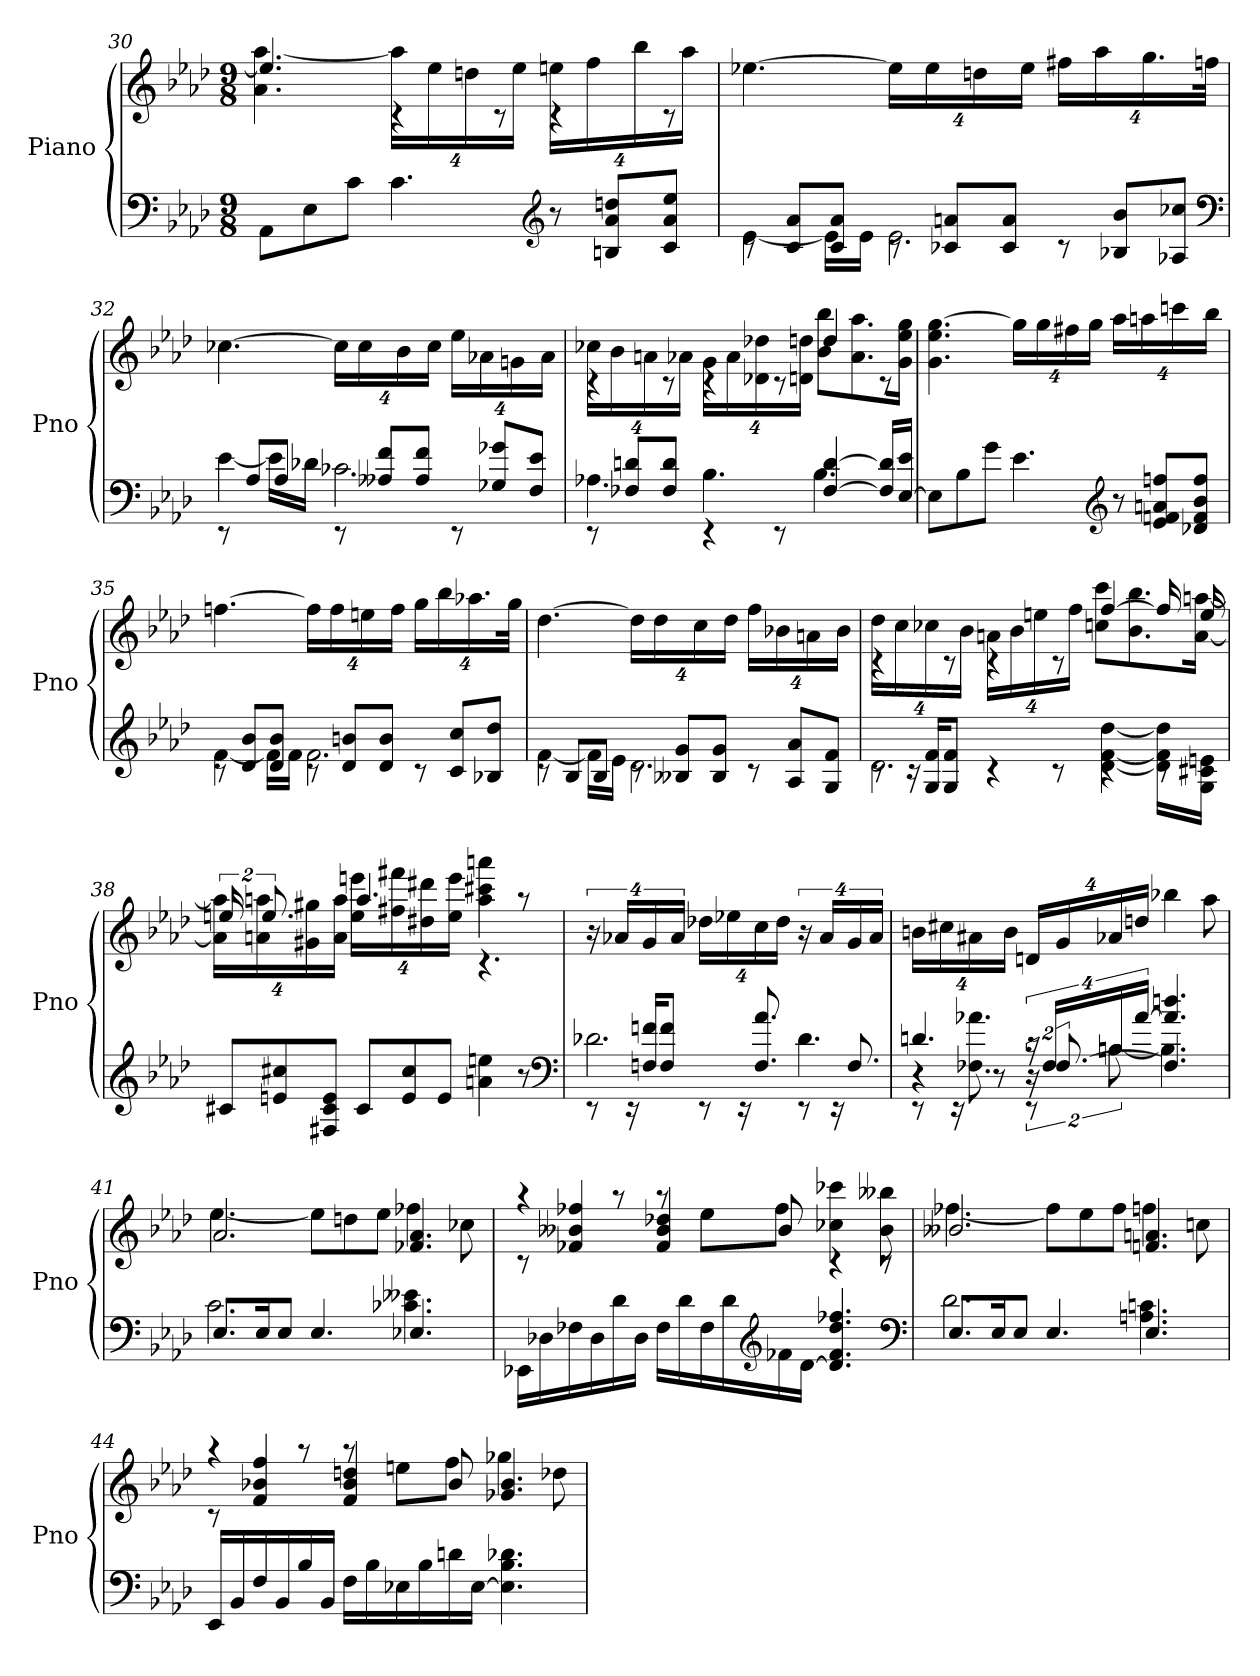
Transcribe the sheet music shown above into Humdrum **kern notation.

**kern	**kern
*part1	*part1
*staff2	*staff1
*I"Piano	*
*I'Pno	*
*clefF4	*clefG2
*k[b-e-a-d-]	*k[b-e-a-d-]
*f:	*f:
*M9/8	*M9/8
=30	=30
*	*^
8AA-L	4.ee-]	4.a- [4.aa-
8E-	.	.
8cJ	.	.
4.c	4rc	32%3aa-LL]
.	.	32%3ee-
.	.	32%3ddn
.	8rc	.
.	.	32%3ee-JJ
*clefG2	*	*
8r	4rc	32%3eenLL
.	.	32%3ff
8Bn 8a- 8ddnL	.	.
.	.	32%3bb-
8c 8a- 8ee-J	8rc	.
.	.	32%3aa-JJ
*	*v	*v
=31	=31
*^	*
8rc	[4e-	[4.ee-X
8c 8a-L	.	.
8c 8a-J	16e-LL]	.
.	16e-JJ	.
8rc	2.e-	32%3ee-LL]
.	.	32%3ee-
8c-X 8anL	.	.
.	.	32%3ddn
8c- 8aJ	.	.
.	.	32%3ee-JJ
8rc	.	32%3ff#XLL
.	.	32%3aa-
8B-X 8b-L	.	.
.	.	32%3.gg
8A-X 8cc-XJ	.	.
.	.	64%3ffnJJk
*clefF4	*	*
=32	=32	=32
8rEE	[4e-	[4.cc-X
8A-L	.	.
8A-J	16e-LL]	.
.	16d-XJJ	.
8rEE	2.c-X	32%3cc-LL]
.	.	32%3cc-
8A--X 8fL	.	.
.	.	32%3b-
8A-- 8fJ	.	.
.	.	32%3cc-JJ
8rEE	.	32%3ee-LL
.	.	32%3a-X
8G-X 8g-XL	.	.
.	.	32%3gn
8F 8e-J	.	.
.	.	32%3a-JJ
=33	=33	=33
*	*	*^
8rEE	4.A-X	4rc	32%3cc-XLL
.	.	.	32%3b-
8F-X 8dnL	.	.	.
.	.	.	32%3an
8F- 8dJ	.	8rc	.
.	.	.	32%3a-XJJ
4rEE	4.B-	4rc	32%3gLL
.	.	.	32%3a-
.	.	.	32%3d-X 32%3dd-X
8rEE	.	8rc	.
.	.	.	32%3dn 32%3ddnJJ
[4F- [4d	4.B-	4dd	8b- 8bb-L
.	.	.	8.a- 8.aa-
16F-] 16d]LL	.	8rc	.
[16E- 16e-JJ	.	.	16g 16ee- 16ggJk
*v	*v	*	*
*	*v	*v
=34	=34
8E-L]	4.g 4.ee- [4.gg
8B-	.
8gJ	.
4.e-	32%3ggLL]
.	32%3gg
.	32%3ff#X
.	32%3ggJJ
*clefG2	*
8r	32%3aa-LL
.	32%3aan
8e- 8fn 8an 8ffnL	.
.	32%3cccn
8d-X 8f 8b- 8ffJ	.
.	32%3bb-JJ
=35	=35
*^	*
8rc	[4f	[4.ffn
8d- 8b-L	.	.
8d- 8b-J	16fLL]	.
.	16fJJ	.
8rc	2.f	32%3ffLL]
.	.	32%3ff
8d- 8bnL	.	.
.	.	32%3een
8d- 8bJ	.	.
.	.	32%3ffJJ
8rc	.	32%3ggLL
.	.	32%3bb-
8c 8ccL	.	.
.	.	32%3.aa-X
8B-X 8dd-J	.	.
.	.	64%3ggJJk
=36	=36	=36
8rc	[4f	[4.dd-
8B-L	.	.
8B-J	16fLL]	.
.	16e-JJ	.
8rc	2.d-	32%3dd-LL]
.	.	32%3dd-
8B--X 8gL	.	.
.	.	32%3cc
8B-- 8gJ	.	.
.	.	32%3dd-JJ
8rc	.	32%3ffLL
.	.	32%3b-X
8A- 8a-L	.	.
.	.	32%3an
8G 8fJ	.	.
.	.	32%3b-JJ
=37	=37	=37
*	*	*^
8rc	2.d-	4rc	32%3dd-LL
.	.	.	32%3cc
16rc	.	.	.
16G 16fKL	.	.	32%3cc-X
8G 8fJ	.	8rc	.
.	.	.	32%3b-JJ
4rc	.	4rc	32%3anLL
.	.	.	32%3b-
.	.	.	32%3een
8rc	.	8rc	.
.	.	.	32%3ffJJ
4rc	[4d- [4f [4dd-	[4ff	8ccn 8cccL
.	.	.	8.b- 8.bb-
8rc	16d-] 16f] 16dd-]LL	16ff]	.
.	16G 16c#X 16enJJ	16ee	[16a [16aanJk
*v	*v	*	*
=38	=38	=38
8c#XL	32%3een	32%3a] 32%3aa]LL
.	16%3.ee	32%3an 32%3aan
8en 8cc#X	.	.
.	.	32%3g#X 32%3gg#X
8F#X 8c# 8eJ	.	.
.	.	32%3a 32%3aaJJ
8c#L	4.aa	32%3ee 32%3eeenLL
.	.	32%3ff#X 32%3fff#X
8e 8cc#	.	.
.	.	32%3dd#X 32%3ddd#X
8eJ	.	.
.	.	32%3ee 32%3eeeJJ
4an 4een	4.rc	4aa 4ccc#X 4aaan
8r	.	8raa
*	*v	*v
*clefF4	*
=39	=39
*^	*
8rEE	2.d-X	32%3r
.	.	32%3a-XLL
16rEE	.	.
16Fn 16fnKL	.	32%3g
8F 8fJ	.	.
.	.	32%3a-JJ
8rEE	.	32%3dd-XLL
.	.	32%3ee-X
16rEE	.	.
8.F 8.a-	.	32%3cc
.	.	32%3dd-JJ
8rEE	4.d-	32%3r
.	.	32%3a-LL
16rEE	.	.
8.F	.	32%3g
.	.	32%3a-JJ
=40	=40	=40
*	*^	*
4r	8rEE	4.dn	32%3bnLL
.	.	.	32%3cc#X
.	16rEE	.	.
.	8.F-X 8.a-X	.	32%3a#X
8r	.	.	.
.	.	.	32%3bJJ
32%3r	16%3rEE	32%3rc	32%3dnLL
[16%3.F-	.	32%3F-LL	32%3g
.	[16%3Bn	32%3Bn	32%3a-X
.	.	[32%3a-JJ	32%3ddnJJ
4.F-]	4.B]	4.a-] 4.ddn	4bb-X
.	.	.	8aa-
*	*v	*v	*
=41	=41	=41
*	*	*^
8.E-L	2.c	2.a-	[4.ee-
16E-K	.	.	.
8E-J	.	.	.
4.E-	.	.	8ee-L]
.	.	.	8ddn
.	.	.	8ee-J
4.E-X	4.c-X 4.e--X	4.f-X 4.a-	4ff-X
.	.	.	8cc-X
*v	*v	*	*
=42	=42	=42
16EE-XLL	8rc	4raa
16D-X	.	.
16F-X	4f-X 4b--X 4ff-X	.
16D-	.	.
16d-	.	8raa
16D-JJ	.	.
16F-LL	4f- 4b-- 4dd-X	8raa
16d-	.	.
16F-	.	8ee-L
16d-	.	.
*clefG2	*	*
16f-X	8b--	8ff-J
[16d-JJ	.	.
4.d-] 4.f- 4.dd- 4.ff-X	4rc	4cc-X 4ccc-X
.	8rc	8b-- 8bb--X
*clefF4	*	*
=43	=43	=43
*^	*	*
8.E-L	2.d-	2.b--X	[4.ff-X
16E-K	.	.	.
8E-J	.	.	.
4.E-	.	.	8ff-L]
.	.	.	8ee-
.	.	.	8ff-J
4.E-	4.An 4.cn	4.fn 4.an	4ffn
.	.	.	8ccn
*v	*v	*	*
=44	=44	=44
16EE-LL	8rc	4raa
16BB-	.	.
16F	4f 4b-X 4ff	.
16BB-	.	.
16B-	.	8raa
16BB-JJ	.	.
16FLL	4f 4b- 4ddn	8raa
16B-	.	.
16E-X	.	8eenL
16B-	.	.
16dn	8b-	8ffJ
[16E-JJ	.	.
4.E-] 4.B- 4.d-X	4.g-X 4.b-	4gg-X
.	.	8dd-X
*	*v	*v
=	=
*-	*-
